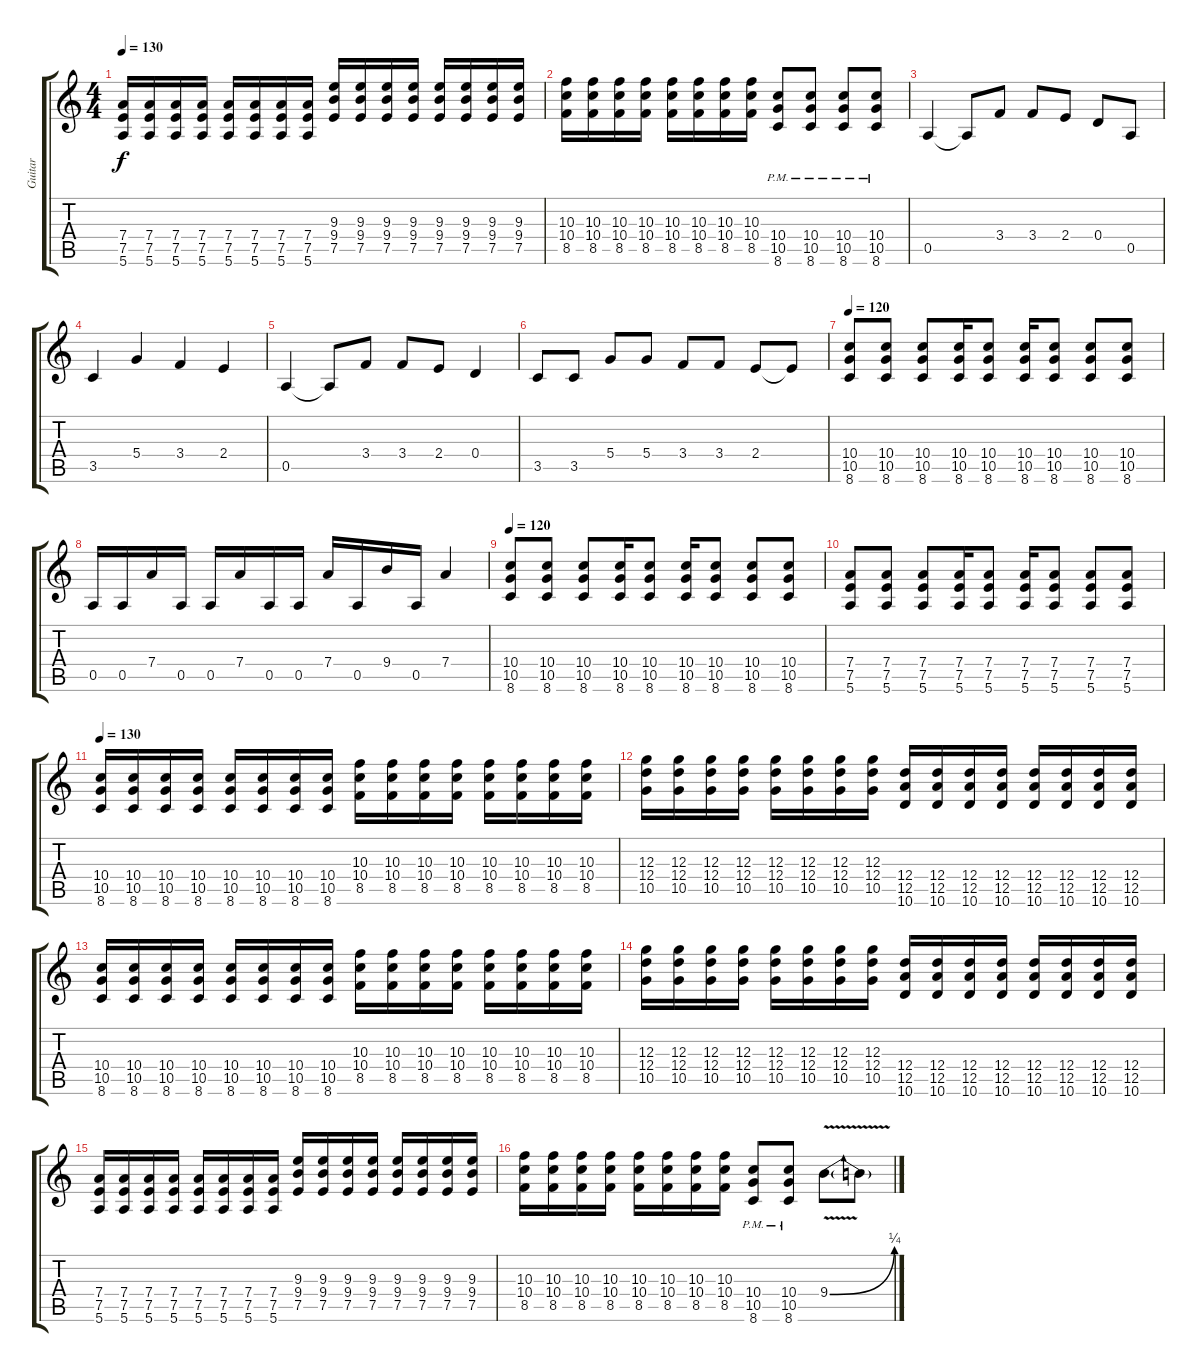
\track ("Guitar" "Guitar") {instrument distortionguitar}
\staff {score tabs}
\tuning (E4 B3 G3 D3 A2 E2) {hide}
\ts (4 4)
\tempo 130
\clef g2
\ks c
(7.4 7.5 5.6).16{dy f} (7.4 7.5 5.6).16 (7.4 7.5 5.6).16 (7.4 7.5 5.6).16 (7.4 7.5 5.6).16 (7.4 7.5 5.6).16 (7.4 7.5 5.6).16 (7.4 7.5 5.6).16 (9.3 9.4 7.5).16 (9.3 9.4 7.5).16 (9.3 9.4 7.5).16 (9.3 9.4 7.5).16 (9.3 9.4 7.5).16 (9.3 9.4 7.5).16 (9.3 9.4 7.5).16 (9.3 9.4 7.5).16 |
(10.3 10.4 8.5).16 (10.3 10.4 8.5).16 (10.3 10.4 8.5).16 (10.3 10.4 8.5).16 (10.3 10.4 8.5).16 (10.3 10.4 8.5).16 (10.3 10.4 8.5).16 (10.3 10.4 8.5).16 (10.4{pm} 10.5{pm} 8.6{pm}).8 (10.4{pm} 10.5{pm} 8.6{pm}).8 (10.4{pm} 10.5{pm} 8.6{pm}).8 (10.4{pm} 10.5{pm} 8.6{pm}).8 |
0.5.4 0.5{t}.8 3.4.8 3.4.8 2.4.8 0.4.8 0.5.8 |
3.5.4 5.4.4 3.4.4 2.4.4 |
0.5.4 0.5{t}.8 3.4.8 3.4.8 2.4.8 0.4.4 |
3.5.8 3.5.8 5.4.8 5.4.8 3.4.8 3.4.8 2.4.8 2.4{t}.8 |
\tempo 120
(10.4 10.5 8.6).8 (10.4 10.5 8.6).8 (10.4 10.5 8.6).8 (10.4 10.5 8.6).16 (10.4 10.5 8.6).8 (10.4 10.5 8.6).16 (10.4 10.5 8.6).8 (10.4 10.5 8.6).8 (10.4 10.5 8.6).8 |
0.5.16 0.5.16 7.4.16 0.5.16 0.5.16 7.4.16 0.5.16 0.5.16 7.4.16 0.5.16 9.4.16 0.5.16 7.4.4 |
\tempo 120
(10.4 10.5 8.6).8 (10.4 10.5 8.6).8 (10.4 10.5 8.6).8 (10.4 10.5 8.6).16 (10.4 10.5 8.6).8 (10.4 10.5 8.6).16 (10.4 10.5 8.6).8 (10.4 10.5 8.6).8 (10.4 10.5 8.6).8 |
(7.4 7.5 5.6).8 (7.4 7.5 5.6).8 (7.4 7.5 5.6).8 (7.4 7.5 5.6).16 (7.4 7.5 5.6).8 (7.4 7.5 5.6).16 (7.4 7.5 5.6).8 (7.4 7.5 5.6).8 (7.4 7.5 5.6).8 |
\tempo 130
(10.4 10.5 8.6).16 (10.4 10.5 8.6).16 (10.4 10.5 8.6).16 (10.4 10.5 8.6).16 (10.4 10.5 8.6).16 (10.4 10.5 8.6).16 (10.4 10.5 8.6).16 (10.4 10.5 8.6).16 (10.3 10.4 8.5).16 (10.3 10.4 8.5).16 (10.3 10.4 8.5).16 (10.3 10.4 8.5).16 (10.3 10.4 8.5).16 (10.3 10.4 8.5).16 (10.3 10.4 8.5).16 (10.3 10.4 8.5).16 |
(12.3 12.4 10.5).16 (12.3 12.4 10.5).16 (12.3 12.4 10.5).16 (12.3 12.4 10.5).16 (12.3 12.4 10.5).16 (12.3 12.4 10.5).16 (12.3 12.4 10.5).16 (12.3 12.4 10.5).16 (12.4 12.5 10.6).16 (12.4 12.5 10.6).16 (12.4 12.5 10.6).16 (12.4 12.5 10.6).16 (12.4 12.5 10.6).16 (12.4 12.5 10.6).16 (12.4 12.5 10.6).16 (12.4 12.5 10.6).16 |
(10.4 10.5 8.6).16 (10.4 10.5 8.6).16 (10.4 10.5 8.6).16 (10.4 10.5 8.6).16 (10.4 10.5 8.6).16 (10.4 10.5 8.6).16 (10.4 10.5 8.6).16 (10.4 10.5 8.6).16 (10.3 10.4 8.5).16 (10.3 10.4 8.5).16 (10.3 10.4 8.5).16 (10.3 10.4 8.5).16 (10.3 10.4 8.5).16 (10.3 10.4 8.5).16 (10.3 10.4 8.5).16 (10.3 10.4 8.5).16 |
(12.3 12.4 10.5).16 (12.3 12.4 10.5).16 (12.3 12.4 10.5).16 (12.3 12.4 10.5).16 (12.3 12.4 10.5).16 (12.3 12.4 10.5).16 (12.3 12.4 10.5).16 (12.3 12.4 10.5).16 (12.4 12.5 10.6).16 (12.4 12.5 10.6).16 (12.4 12.5 10.6).16 (12.4 12.5 10.6).16 (12.4 12.5 10.6).16 (12.4 12.5 10.6).16 (12.4 12.5 10.6).16 (12.4 12.5 10.6).16 |
(7.4 7.5 5.6).16 (7.4 7.5 5.6).16 (7.4 7.5 5.6).16 (7.4 7.5 5.6).16 (7.4 7.5 5.6).16 (7.4 7.5 5.6).16 (7.4 7.5 5.6).16 (7.4 7.5 5.6).16 (9.3 9.4 7.5).16 (9.3 9.4 7.5).16 (9.3 9.4 7.5).16 (9.3 9.4 7.5).16 (9.3 9.4 7.5).16 (9.3 9.4 7.5).16 (9.3 9.4 7.5).16 (9.3 9.4 7.5).16 |
(10.3 10.4 8.5).16 (10.3 10.4 8.5).16 (10.3 10.4 8.5).16 (10.3 10.4 8.5).16 (10.3 10.4 8.5).16 (10.3 10.4 8.5).16 (10.3 10.4 8.5).16 (10.3 10.4 8.5).16 (10.4{pm} 10.5{pm} 8.6{pm}).8 (10.4{pm} 10.5{pm} 8.6{pm}).8 9.4{be (bend 0 0 60 1) v}.8 9.4{t}.8
